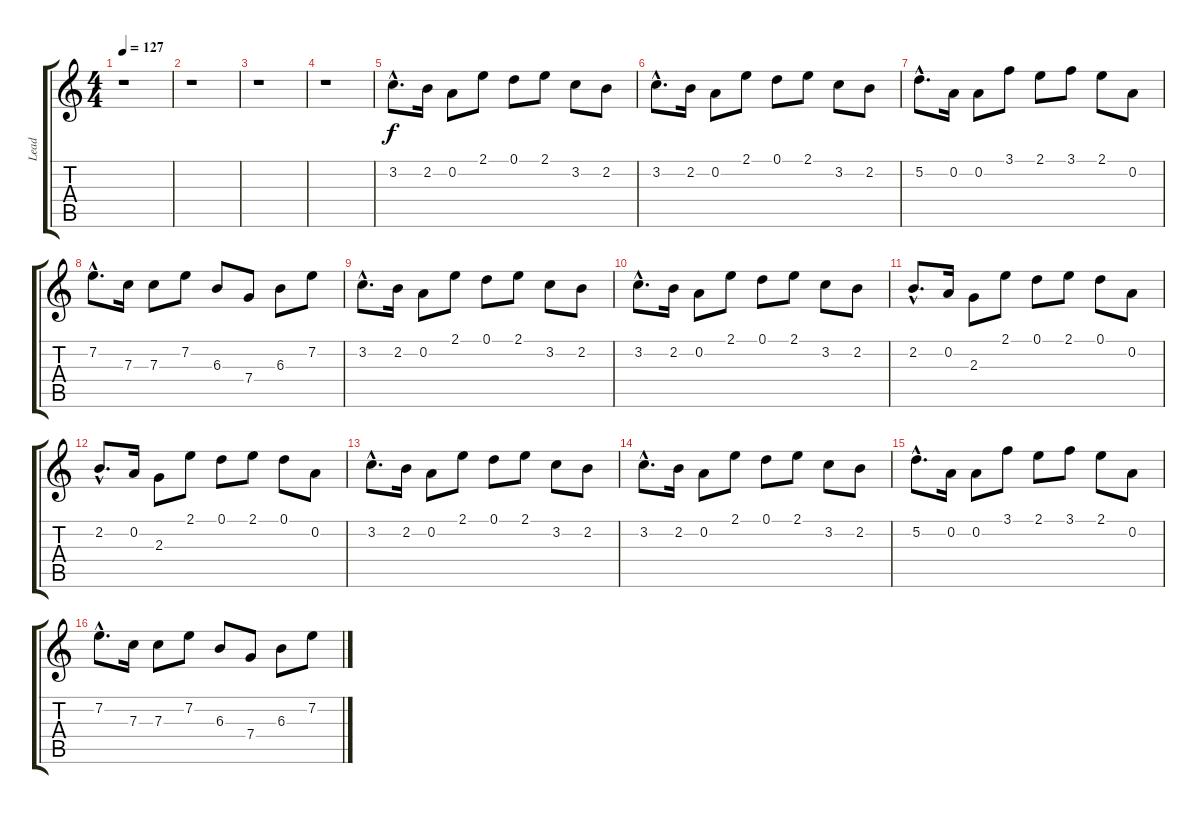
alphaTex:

\track ("Lead " "Lead ") {instrument distortionguitar}
\staff {score tabs}
\tuning (D4 A3 F3 C3 G2 D2) {hide}
\ts (4 4)
\tempo 127
\clef g2
\ks c
r.1{dy f instrument distortionguitar} |
r.1 |
r.1 |
r.1 |
3.2{hac}.8{d} 2.2.16 0.2.8 2.1.8 0.1.8 2.1.8 3.2.8 2.2.8 |
3.2{hac}.8{d} 2.2.16 0.2.8 2.1.8 0.1.8 2.1.8 3.2.8 2.2.8 |
5.2{hac}.8{d} 0.2.16 0.2.8 3.1.8 2.1.8 3.1.8 2.1.8 0.2.8 |
7.2{hac}.8{d} 7.3.16 7.3.8 7.2.8 6.3.8 7.4.8 6.3.8 7.2.8 |
3.2{hac}.8{d} 2.2.16 0.2.8 2.1.8 0.1.8 2.1.8 3.2.8 2.2.8 |
3.2{hac}.8{d} 2.2.16 0.2.8 2.1.8 0.1.8 2.1.8 3.2.8 2.2.8 |
2.2{hac}.8{d} 0.2.16 2.3.8 2.1.8 0.1.8 2.1.8 0.1.8 0.2.8 |
2.2{hac}.8{d} 0.2.16 2.3.8 2.1.8 0.1.8 2.1.8 0.1.8 0.2.8 |
3.2{hac}.8{d} 2.2.16 0.2.8 2.1.8 0.1.8 2.1.8 3.2.8 2.2.8 |
3.2{hac}.8{d} 2.2.16 0.2.8 2.1.8 0.1.8 2.1.8 3.2.8 2.2.8 |
5.2{hac}.8{d} 0.2.16 0.2.8 3.1.8 2.1.8 3.1.8 2.1.8 0.2.8 |
7.2{hac}.8{d} 7.3.16 7.3.8 7.2.8 6.3.8 7.4.8 6.3.8 7.2.8
